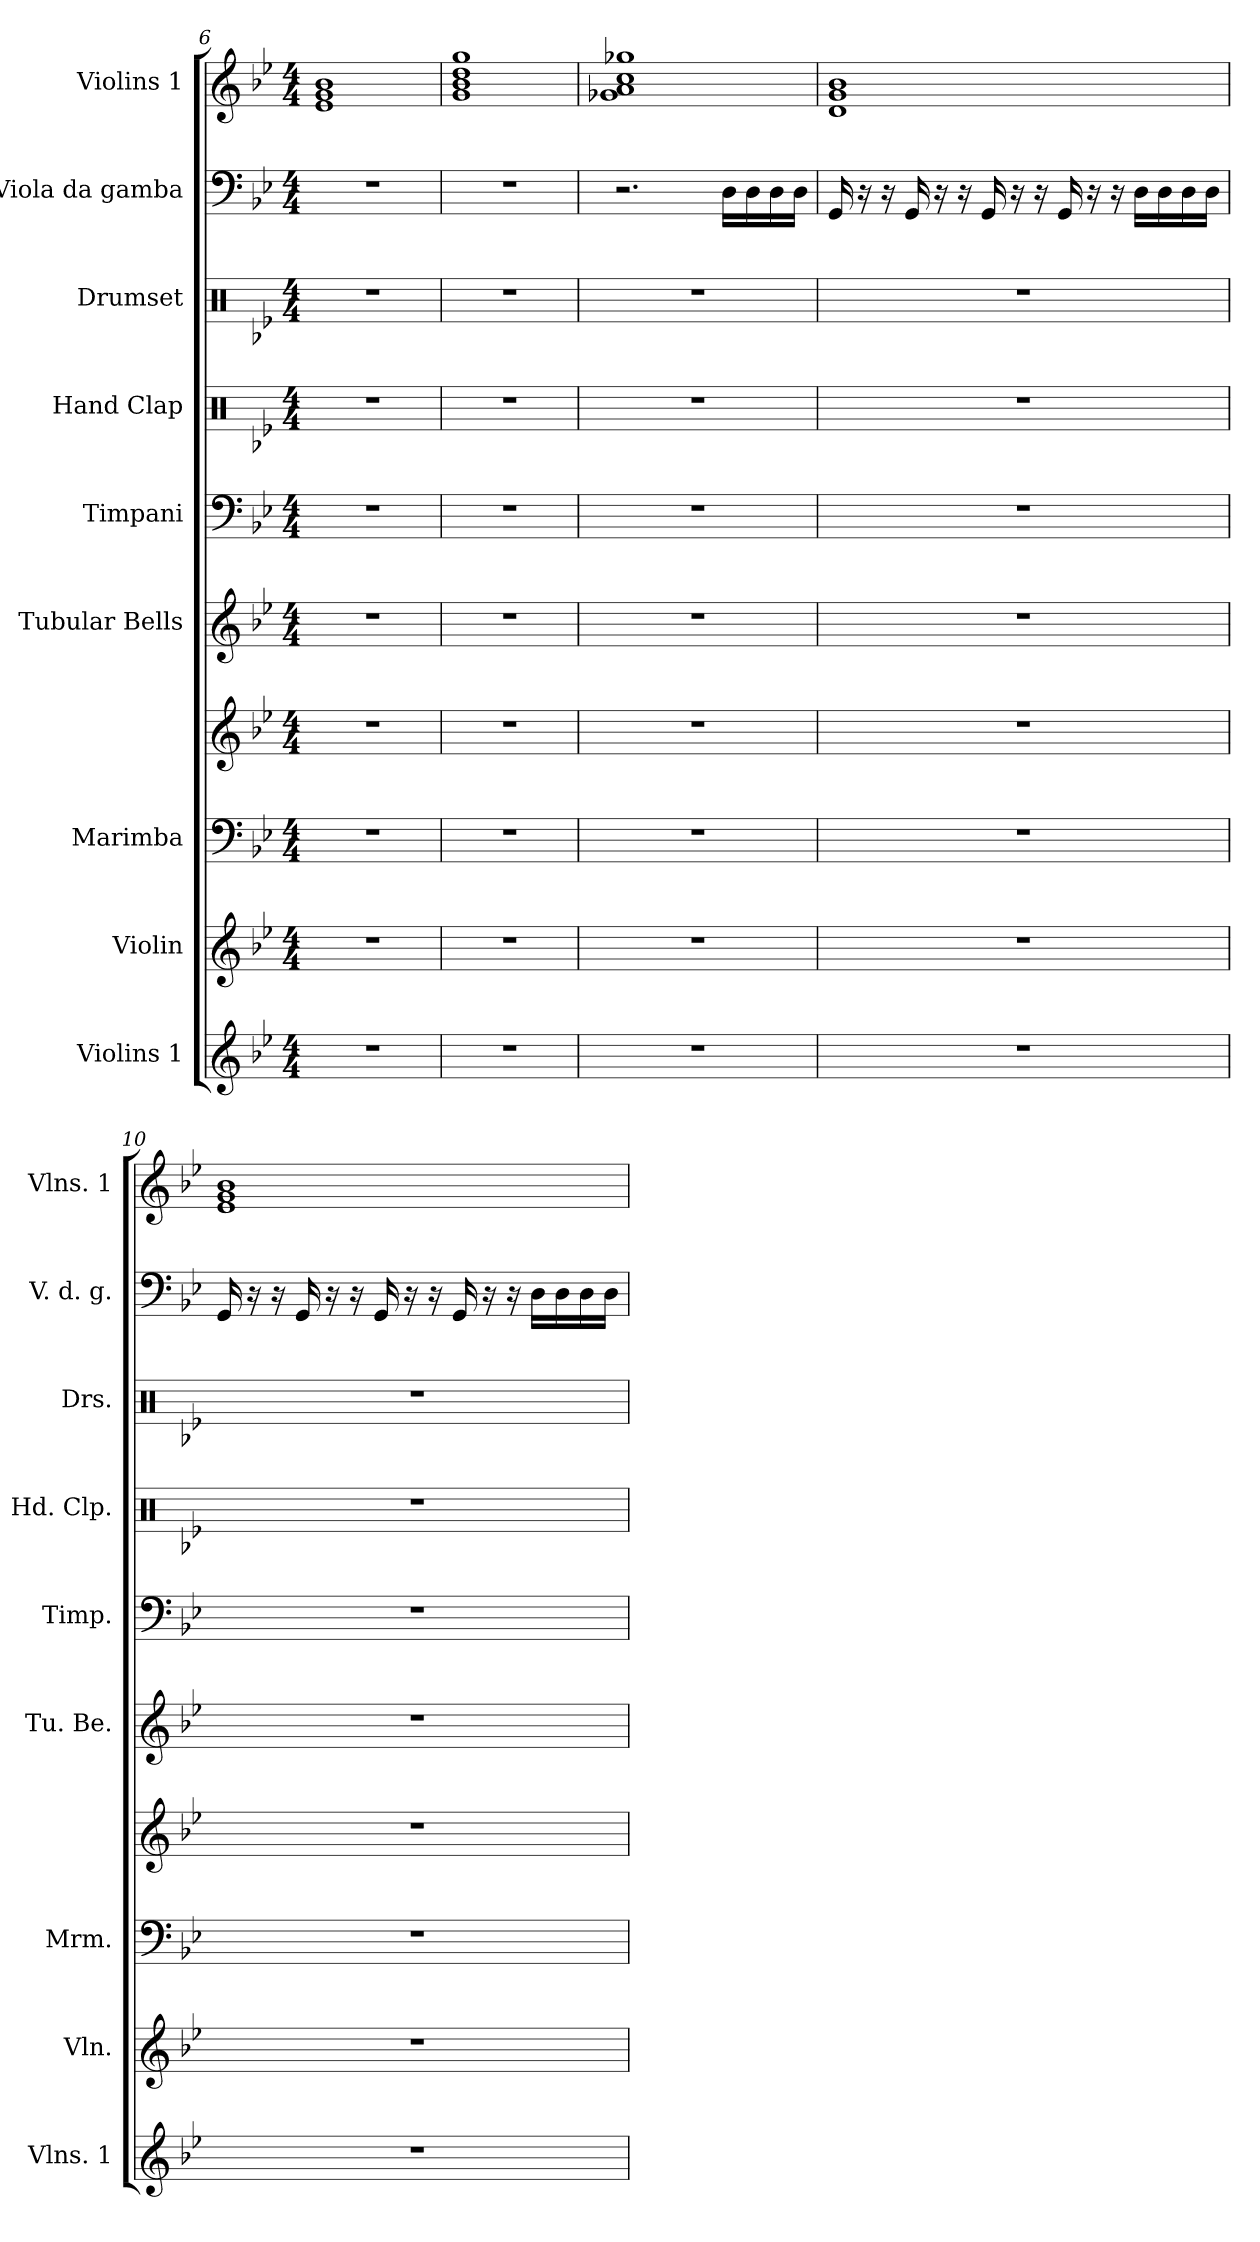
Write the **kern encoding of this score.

**kern	**kern	**kern	**kern	**kern	**kern	**kern	**kern	**kern	**kern
*part9	*part8	*part7	*part7	*part6	*part5	*part4	*part3	*part2	*part1
*staff10	*staff9	*staff8	*staff7	*staff6	*staff5	*staff4	*staff3	*staff2	*staff1
*I"Violins 1	*I"Violin	*I"Marimba	*	*I"Tubular Bells	*I"Timpani	*I"Hand Clap	*I"Drumset	*I"Viola da gamba	*I"Violins 1
*I'Vlns. 1	*I'Vln.	*I'Mrm.	*	*I'Tu. Be.	*I'Timp.	*I'Hd. Clp.	*I'Drs.	*I'V. d. g.	*I'Vlns. 1
*clefG2	*clefG2	*clefF4	*clefG2	*clefG2	*clefF4	*clefX	*clefX	*clefF4	*clefG2
*k[b-e-]	*k[b-e-]	*k[b-e-]	*k[b-e-]	*k[b-e-]	*k[b-e-]	*k[b-e-]	*k[b-e-]	*k[b-e-]	*k[b-e-]
*B-:	*B-:	*B-:	*B-:	*B-:	*B-:	*B-:	*B-:	*B-:	*B-:
*M4/4	*M4/4	*M4/4	*M4/4	*M4/4	*M4/4	*M4/4	*M4/4	*M4/4	*M4/4
=6	=6	=6	=6	=6	=6	=6	=6	=6	=6
1r	1r	1r	1r	1r	1r	1r	1r	1r	1e- 1g 1b-
=7	=7	=7	=7	=7	=7	=7	=7	=7	=7
1r	1r	1r	1r	1r	1r	1r	1r	1r	1g 1b- 1dd 1gg
=8	=8	=8	=8	=8	=8	=8	=8	=8	=8
1r	1r	1r	1r	1r	1r	1r	1r	2.r	1g-X 1a 1cc 1gg-X
.	.	.	.	.	.	.	.	16D\LL	.
.	.	.	.	.	.	.	.	16D\	.
.	.	.	.	.	.	.	.	16D\	.
.	.	.	.	.	.	.	.	16D\JJ	.
!!LO:PB:g=z
=9	=9	=9	=9	=9	=9	=9	=9	=9	=9
1r	1r	1r	1r	1r	1r	1r	1r	16GG/	1d 1g 1b-
.	.	.	.	.	.	.	.	16r	.
.	.	.	.	.	.	.	.	16r	.
.	.	.	.	.	.	.	.	16GG/	.
.	.	.	.	.	.	.	.	16r	.
.	.	.	.	.	.	.	.	16r	.
.	.	.	.	.	.	.	.	16GG/	.
.	.	.	.	.	.	.	.	16r	.
.	.	.	.	.	.	.	.	16r	.
.	.	.	.	.	.	.	.	16GG/	.
.	.	.	.	.	.	.	.	16r	.
.	.	.	.	.	.	.	.	16r	.
.	.	.	.	.	.	.	.	16D\LL	.
.	.	.	.	.	.	.	.	16D\	.
.	.	.	.	.	.	.	.	16D\	.
.	.	.	.	.	.	.	.	16D\JJ	.
=10	=10	=10	=10	=10	=10	=10	=10	=10	=10
1r	1r	1r	1r	1r	1r	1r	1r	16GG/	1e- 1g 1b-
.	.	.	.	.	.	.	.	16r	.
.	.	.	.	.	.	.	.	16r	.
.	.	.	.	.	.	.	.	16GG/	.
.	.	.	.	.	.	.	.	16r	.
.	.	.	.	.	.	.	.	16r	.
.	.	.	.	.	.	.	.	16GG/	.
.	.	.	.	.	.	.	.	16r	.
.	.	.	.	.	.	.	.	16r	.
.	.	.	.	.	.	.	.	16GG/	.
.	.	.	.	.	.	.	.	16r	.
.	.	.	.	.	.	.	.	16r	.
.	.	.	.	.	.	.	.	16D\LL	.
.	.	.	.	.	.	.	.	16D\	.
.	.	.	.	.	.	.	.	16D\	.
.	.	.	.	.	.	.	.	16D\JJ	.
=	=	=	=	=	=	=	=	=	=
*-	*-	*-	*-	*-	*-	*-	*-	*-	*-
